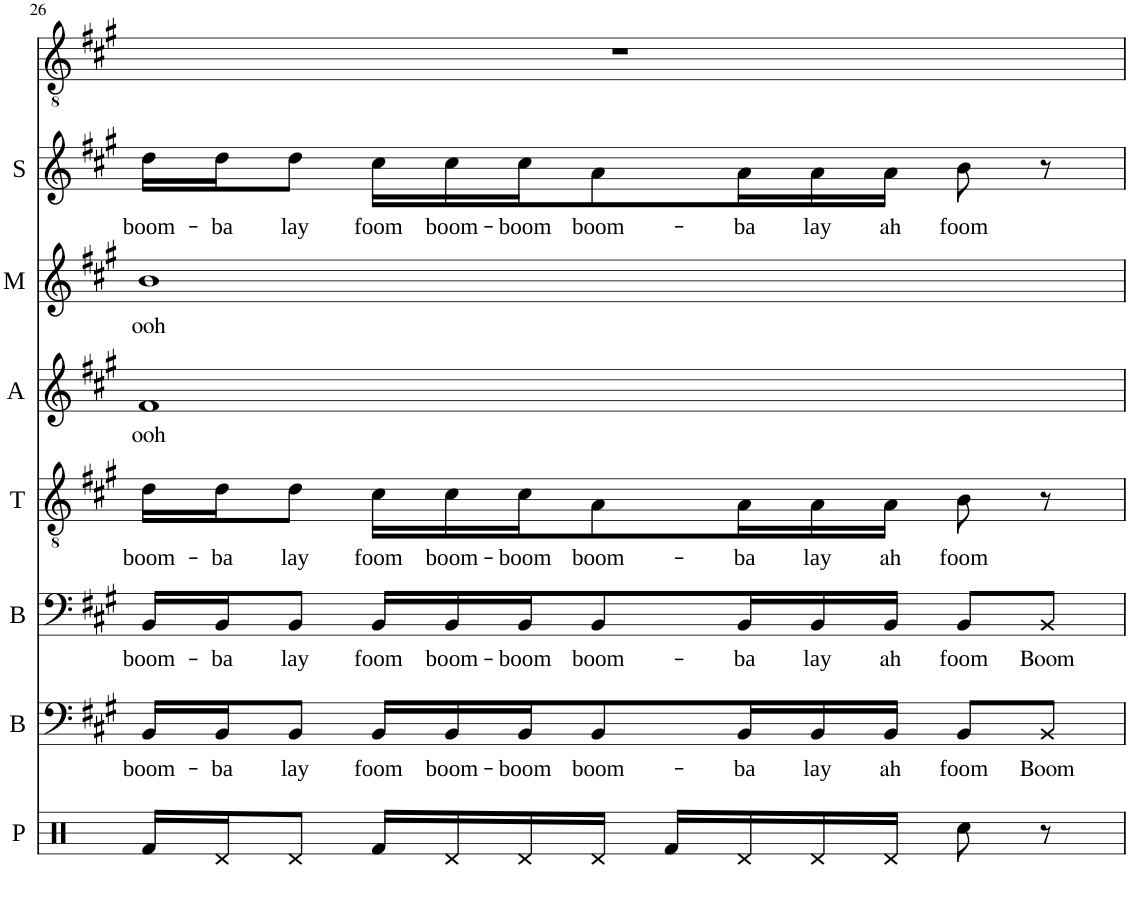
**kern	**kern	**text	**kern	**text	**kern	**text	**kern	**text	**kern	**text	**kern	**text	**kern
*part8	*part7	*part7	*part6	*part6	*part5	*part5	*part4	*part4	*part3	*part3	*part2	*part2	*part1
*staff8	*staff7	*staff7	*staff6	*staff6	*staff5	*staff5	*staff4	*staff4	*staff3	*staff3	*staff2	*staff2	*staff1
*I"Perc	*I"Bass	*	*I"Baritone	*	*I"Tenor	*	*I"Alto	*	*I"Mezzo	*	*I"Soprano	*	*I"Solo
*I'P	*I'B	*	*I'B	*	*I'T	*	*I'A	*	*I'M	*	*I'S	*	*
!!LO:PB:g=z
*clefX	*clefF4	*	*clefF4	*	*clefGv2	*	*clefG2	*	*clefG2	*	*clefG2	*	*clefGv2
*k[]	*k[f#c#g#]	*	*k[f#c#g#]	*	*k[f#c#g#]	*	*k[f#c#g#]	*	*k[f#c#g#]	*	*k[f#c#g#]	*	*k[f#c#g#]
*M4/4	*M4/4	*	*M4/4	*	*M4/4	*	*M4/4	*	*M4/4	*	*M4/4	*	*M4/4
=26	=26	=26	=26	=26	=26	=26	=26	=26	=26	=26	=26	=26	=26
!	!	!LO:LY:b	!	!LO:LY:b	!	!LO:LY:b	!	!LO:LY:b	!	!LO:LY:b	!	!LO:LY:b	!
16Rf/LL	16BB/LL	boom-	16BB/LL	boom-	16d\LL	boom-	1f#	ooh	1b	ooh	16dd\LL	boom-	1r
!	!	!LO:LY:b	!	!LO:LY:b	!	!LO:LY:b	!	!	!	!	!	!LO:LY:b	!
16Rd/J	16BB/J	-ba	16BB/J	-ba	16d\J	-ba	.	.	.	.	16dd\J	-ba	.
!	!	!LO:LY:b	!	!LO:LY:b	!	!LO:LY:b	!	!	!	!	!	!LO:LY:b	!
8Rd/J	8BB/J	lay	8BB/J	lay	8d\J	lay	.	.	.	.	8dd\J	lay	.
!	!	!LO:LY:b	!	!LO:LY:b	!	!LO:LY:b	!	!	!	!	!	!LO:LY:b	!
16Rf/LL	16BB/LL	foom	16BB/LL	foom	16c#\LL	foom	.	.	.	.	16cc#\LL	foom	.
!	!	!LO:LY:b	!	!LO:LY:b	!	!LO:LY:b	!	!	!	!	!	!LO:LY:b	!
16Rd/	16BB/	boom-	16BB/	boom-	16c#\	boom-	.	.	.	.	16cc#\	boom-	.
!	!	!LO:LY:b	!	!LO:LY:b	!	!LO:LY:b	!	!	!	!	!	!LO:LY:b	!
16Rd/	16BB/J	-boom	16BB/J	-boom	16c#\J	-boom	.	.	.	.	16cc#\J	-boom	.
!	!	!LO:LY:b	!	!LO:LY:b	!	!LO:LY:b	!	!	!	!	!	!LO:LY:b	!
16Rd/JJ	8BB/	boom-	8BB/	boom-	8A\	boom-	.	.	.	.	8a\	boom-	.
16Rf/LL	.	.	.	.	.	.	.	.	.	.	.	.	.
!	!	!LO:LY:b	!	!LO:LY:b	!	!LO:LY:b	!	!	!	!	!	!LO:LY:b	!
16Rd/	16BB/L	-ba	16BB/L	-ba	16A\L	-ba	.	.	.	.	16a\L	-ba	.
!	!	!LO:LY:b	!	!LO:LY:b	!	!LO:LY:b	!	!	!	!	!	!LO:LY:b	!
16Rd/	16BB/	lay	16BB/	lay	16A\	lay	.	.	.	.	16a\	lay	.
!	!	!LO:LY:b	!	!LO:LY:b	!	!LO:LY:b	!	!	!	!	!	!LO:LY:b	!
16Rd/JJ	16BB/JJ	ah	16BB/JJ	ah	16A\JJ	ah	.	.	.	.	16a\JJ	ah	.
!	!	!LO:LY:b	!	!LO:LY:b	!	!LO:LY:b	!	!	!	!	!	!LO:LY:b	!
8Rcc\	8BB/L	foom	8BB/L	foom	8B\	foom	.	.	.	.	8b\	foom	.
!	!	!LO:LY:b	!	!LO:LY:b	!	!	!	!	!	!	!	!	!
8r	8BB/J	Boom	8BB/J	Boom	8r	.	.	.	.	.	8r	.	.
=	=	=	=	=	=	=	=	=	=	=	=	=	=
*-	*-	*-	*-	*-	*-	*-	*-	*-	*-	*-	*-	*-	*-
